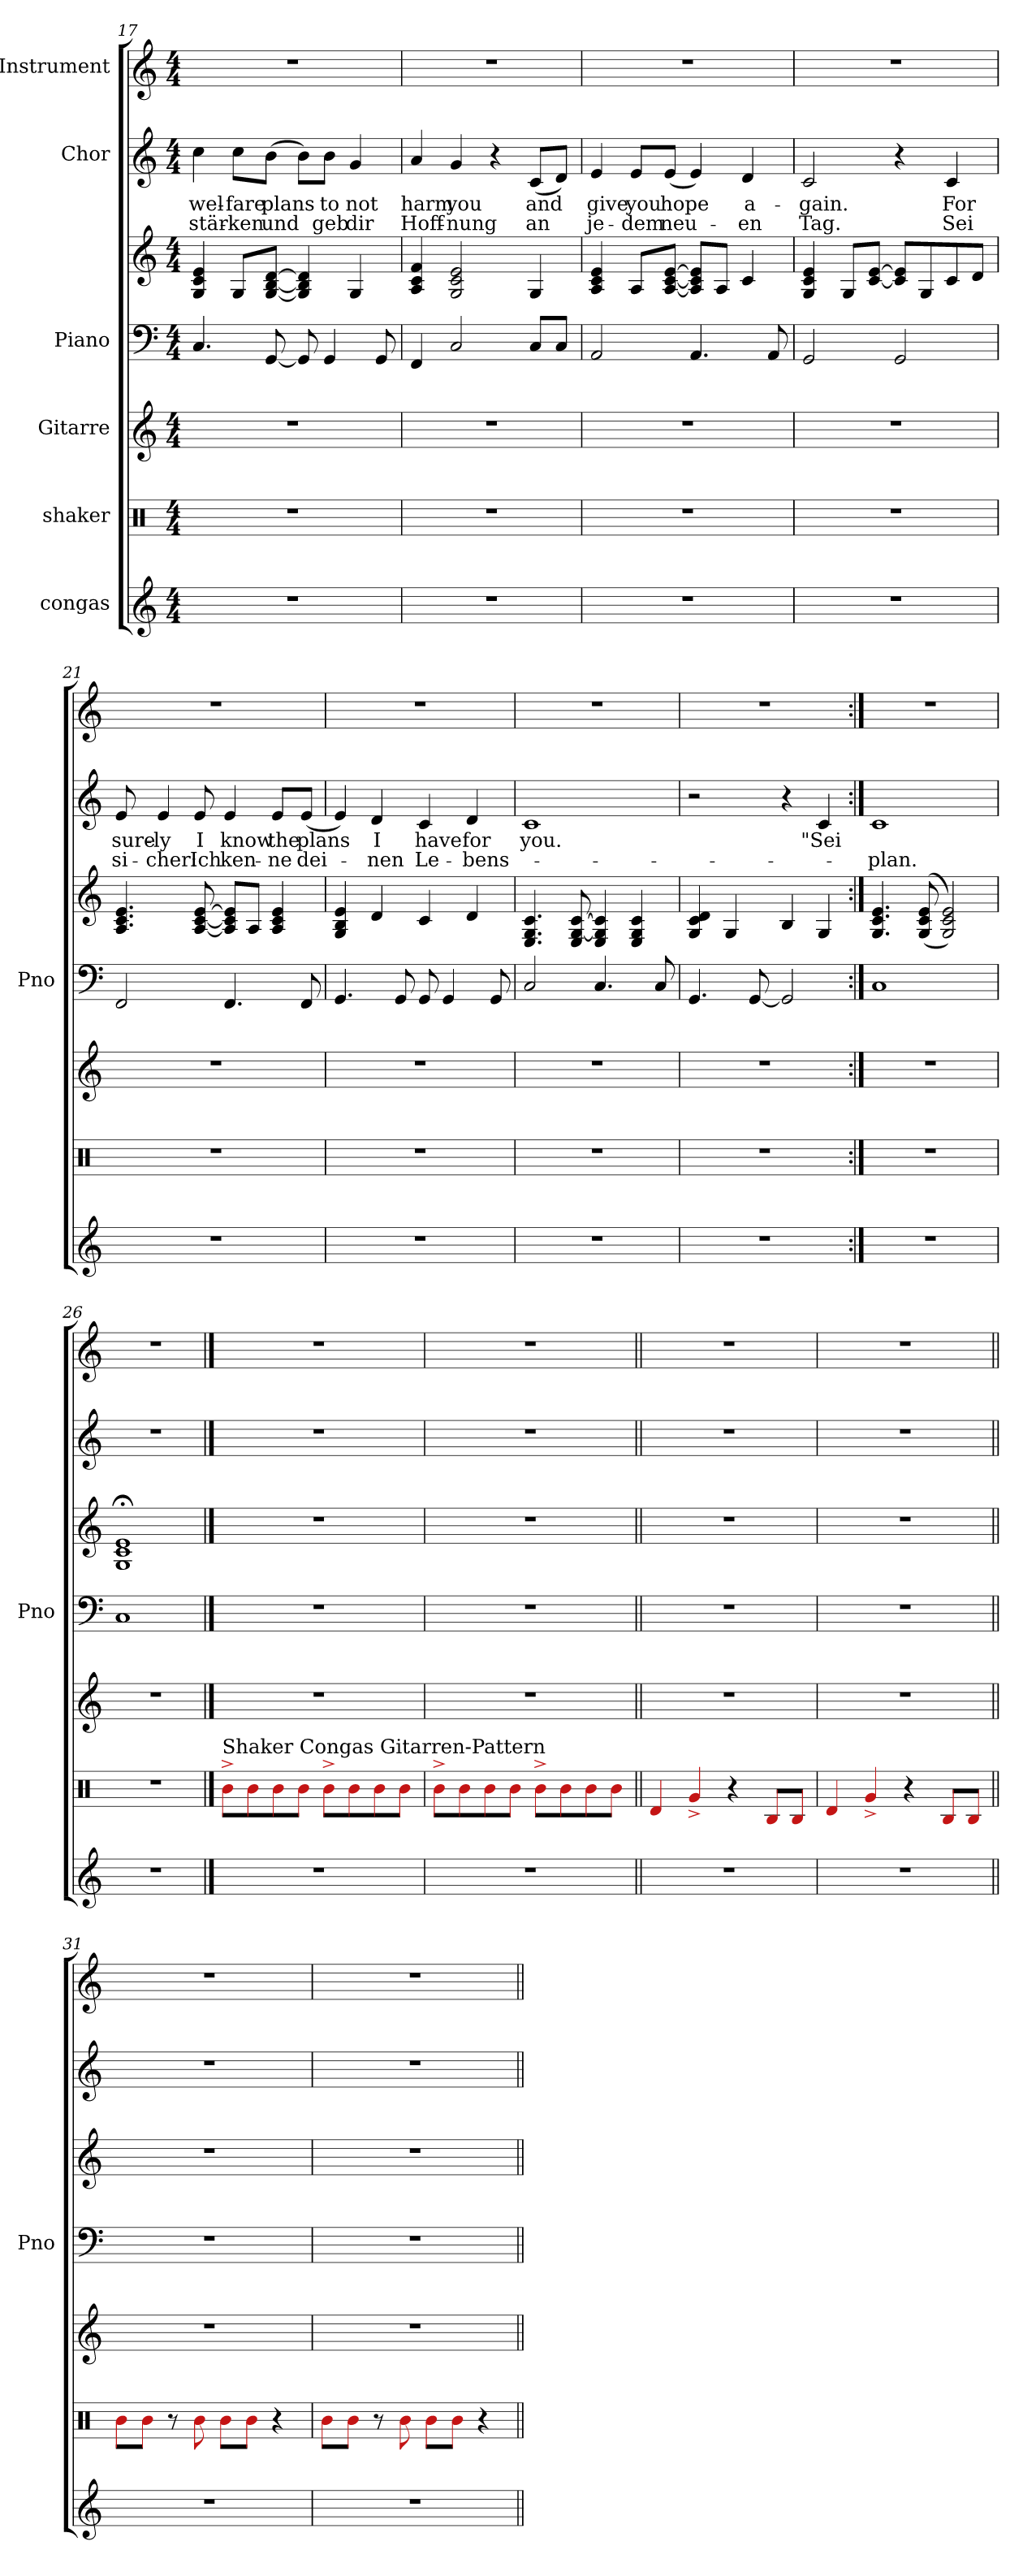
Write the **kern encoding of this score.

**kern	**kern	**kern	**kern	**kern	**kern	**text	**text	**kern
*part6	*part5	*part4	*part3	*part3	*part2	*part2	*part2	*part1
*staff7	*staff6	*staff5	*staff4	*staff3	*staff2	*staff2	*staff2	*staff1
*I"congas	*I"shaker	*I"Gitarre	*I"Piano	*	*I"Chor	*	*	*I"Instrument
*	*	*	*I'Pno	*	*	*	*	*
*clefG2	*clefX	*clefG2	*clefF4	*clefG2	*clefG2	*	*	*clefG2
*k[]	*k[]	*k[]	*k[]	*k[]	*k[]	*	*	*k[]
*C:	*C:	*C:	*C:	*C:	*C:	*	*	*C:
*M4/4	*M4/4	*M4/4	*M4/4	*M4/4	*M4/4	*	*	*M4/4
=17	=17	=17	=17	=17	=17	=17	=17	=17
!	!	!	!	!	!	!LO:LY:b	!LO:LY:b	!
1r	1r	1r	4.C/	4G/ 4c/ 4e/	4cc\	wel-	stär-	1r
!	!	!	!	!	!	!LO:LY:b	!LO:LY:b	!
.	.	.	.	8G/L	8cc\L	-fare	-ken	.
!	!	!	!	!	!	!LO:LY:b	!LO:LY:b	!
.	.	.	[8GG/	[8G/ [8B/ [8d/J	(>8b\J	plans	und	.
.	.	.	8GG/]	4G/] 4B/] 4d/]	8b\L)	.	.	.
!	!	!	!	!	!	!LO:LY:b	!LO:LY:b	!
.	.	.	4GG/	.	8b\J	to	geb	.
!	!	!	!	!	!	!LO:LY:b	!LO:LY:b	!
.	.	.	.	4G/	4g/	not	dir	.
.	.	.	8GG/	.	.	.	.	.
=18	=18	=18	=18	=18	=18	=18	=18	=18
!	!	!	!	!	!	!LO:LY:b	!LO:LY:b	!
1r	1r	1r	4FF/	4A/ 4c/ 4f/	4a/	harm	Hoff-	1r
!	!	!	!	!	!	!LO:LY:b	!LO:LY:b	!
.	.	.	2C/	2G/ 2c/ 2e/	4g/	you	-nung	.
.	.	.	.	.	4r	.	.	.
!	!	!	!	!	!	!LO:LY:b	!LO:LY:b	!
.	.	.	8C/L	4G/	(<8c/L	and	an	.
.	.	.	8C/J	.	8d/J)	.	.	.
=19	=19	=19	=19	=19	=19	=19	=19	=19
!	!	!	!	!	!	!LO:LY:b	!LO:LY:b	!
1r	1r	1r	2AA/	4A/ 4c/ 4e/	4e/	give	je-	1r
!	!	!	!	!	!	!LO:LY:b	!LO:LY:b	!
.	.	.	.	8A/L	8e/L	you	-dem	.
!	!	!	!	!	!	!LO:LY:b	!LO:LY:b	!
.	.	.	.	[8A/ [8c/ [8e/J	(<8e/J	hope	neu-	.
.	.	.	4.AA/	8A/] 8c/] 8e/]L	4e/)	.	.	.
.	.	.	.	8A/J	.	.	.	.
!	!	!	!	!	!	!LO:LY:b	!LO:LY:b	!
.	.	.	.	4c/	4d/	a-	-en	.
.	.	.	8AA/	.	.	.	.	.
=20	=20	=20	=20	=20	=20	=20	=20	=20
!	!	!	!	!	!	!LO:LY:b	!LO:LY:b	!
1r	1r	1r	2GG/	4G/ 4c/ 4e/	2c/	-gain.	Tag.	1r
.	.	.	.	8G/L	.	.	.	.
.	.	.	.	[8c/ [8e/J	.	.	.	.
.	.	.	2GG/	8c/] 8e/]L	4r	.	.	.
.	.	.	.	8G/	.	.	.	.
!	!	!	!	!	!	!LO:LY:b	!LO:LY:b	!
.	.	.	.	8c/	4c/	For	Sei	.
.	.	.	.	8d/J	.	.	.	.
!!LO:PB:g=z
=21	=21	=21	=21	=21	=21	=21	=21	=21
!	!	!	!	!	!	!LO:LY:b	!LO:LY:b	!
1r	1r	1r	2FF/	4.A/ 4.c/ 4.e/	8e/	sure-	si-	1r
!	!	!	!	!	!	!LO:LY:b	!LO:LY:b	!
.	.	.	.	.	4e/	-ly	-cher:	.
!	!	!	!	!	!	!LO:LY:b	!LO:LY:b	!
.	.	.	.	[8A/ [8c/ [8e/	8e/	I	Ich	.
!	!	!	!	!	!	!LO:LY:b	!LO:LY:b	!
.	.	.	4.FF/	8A/] 8c/] 8e/]L	4e/	know	ken-	.
.	.	.	.	8A/J	.	.	.	.
!	!	!	!	!	!	!LO:LY:b	!LO:LY:b	!
.	.	.	.	4A/ 4c/ 4e/	8e/L	the	-ne	.
!	!	!	!	!	!	!LO:LY:b	!LO:LY:b	!
.	.	.	8FF/	.	(<8e/J	plans	dei-	.
=22	=22	=22	=22	=22	=22	=22	=22	=22
1r	1r	1r	4.GG/	4G/ 4B/ 4e/	4e/)	.	.	1r
!	!	!	!	!	!	!LO:LY:b	!LO:LY:b	!
.	.	.	.	4d/	4d/	I	-nen	.
.	.	.	8GG/	.	.	.	.	.
!	!	!	!	!	!	!LO:LY:b	!LO:LY:b	!
.	.	.	8GG/	4c/	4c/	have	Le-	.
.	.	.	4GG/	.	.	.	.	.
!	!	!	!	!	!	!LO:LY:b	!LO:LY:b	!
.	.	.	.	4d/	4d/	for	-bens-	.
.	.	.	8GG/	.	.	.	.	.
=23	=23	=23	=23	=23	=23	=23	=23	=23
!	!	!	!	!	!	!LO:LY:b	!	!
1r	1r	1r	2C/	4.E/ 4.G/ 4.c/	1c	you.	.	1r
.	.	.	.	8E/ [8G/ [8c/	.	.	.	.
.	.	.	4.C/	4E/ 4G/] 4c/]	.	.	.	.
.	.	.	.	4E/ 4G/ 4c/	.	.	.	.
.	.	.	8C/	.	.	.	.	.
=24	=24	=24	=24	=24	=24	=24	=24	=24
1r	1r	1r	4.GG/	4G/ 4c/ 4d/	2r	.	.	1r
.	.	.	.	4G/	.	.	.	.
.	.	.	[8GG/	.	.	.	.	.
.	.	.	2GG/]	4B/	4r	.	.	.
!	!	!	!	!	!	!LO:LY:b	!	!
.	.	.	.	4G/	4c/	"Sei	.	.
=25:|!	=25:|!	=25:|!	=25:|!	=25:|!	=25:|!	=25:|!	=25:|!	=25:|!
!	!	!	!	!	!	!	!LO:LY:b	!
1r	1r	1r	1C	4.G/ 4.c/ 4.e/	1c	.	-plan.	1r
.	.	.	.	(<(<8G/ 8c/ 8e/	.	.	.	.
.	.	.	.	2G/ 2c/ 2e/))	.	.	.	.
=26	=26	=26	=26	=26	=26	=26	=26	=26
1r	1r	1r	1C	1G;< 1c;< 1e;<	1r	.	.	1r
!!LO:LB:g=z
==27	==27	==27	==27	==27	==27	==27	==27	==27
!	!LO:TX:a:t=Shaker                                                       Congas                                            Gitarren-Pattern	!	!	!	!	!	!	!
1r	8b^>\L	1r	1r	1r	1r	.	.	1r
.	8b\	.	.	.	.	.	.	.
.	8b\	.	.	.	.	.	.	.
.	8b\J	.	.	.	.	.	.	.
.	8b^>\L	.	.	.	.	.	.	.
.	8b\	.	.	.	.	.	.	.
.	8b\	.	.	.	.	.	.	.
.	8b\J	.	.	.	.	.	.	.
=28	=28	=28	=28	=28	=28	=28	=28	=28
1r	8b^>\L	1r	1r	1r	1r	.	.	1r
.	8b\	.	.	.	.	.	.	.
.	8b\	.	.	.	.	.	.	.
.	8b\J	.	.	.	.	.	.	.
.	8b^>\L	.	.	.	.	.	.	.
.	8b\	.	.	.	.	.	.	.
.	8b\	.	.	.	.	.	.	.
.	8b\J	.	.	.	.	.	.	.
=29||	=29||	=29||	=29||	=29||	=29||	=29||	=29||	=29||
1r	4d/	1r	1r	1r	1r	.	.	1r
.	4g^</	.	.	.	.	.	.	.
.	4r	.	.	.	.	.	.	.
.	8B/L	.	.	.	.	.	.	.
.	8B/J	.	.	.	.	.	.	.
=30	=30	=30	=30	=30	=30	=30	=30	=30
1r	4d/	1r	1r	1r	1r	.	.	1r
.	4g^</	.	.	.	.	.	.	.
.	4r	.	.	.	.	.	.	.
.	8B/L	.	.	.	.	.	.	.
.	8B/J	.	.	.	.	.	.	.
=31||	=31||	=31||	=31||	=31||	=31||	=31||	=31||	=31||
1r	8b\L	1r	1r	1r	1r	.	.	1r
.	8b\J	.	.	.	.	.	.	.
.	8r	.	.	.	.	.	.	.
.	8b\	.	.	.	.	.	.	.
.	8b\L	.	.	.	.	.	.	.
.	8b\J	.	.	.	.	.	.	.
.	4r	.	.	.	.	.	.	.
=32	=32	=32	=32	=32	=32	=32	=32	=32
1r	8b\L	1r	1r	1r	1r	.	.	1r
.	8b\J	.	.	.	.	.	.	.
.	8r	.	.	.	.	.	.	.
.	8b\	.	.	.	.	.	.	.
.	8b\L	.	.	.	.	.	.	.
.	8b\J	.	.	.	.	.	.	.
.	4r	.	.	.	.	.	.	.
=||	=||	=||	=||	=||	=||	=||	=||	=||
*-	*-	*-	*-	*-	*-	*-	*-	*-
